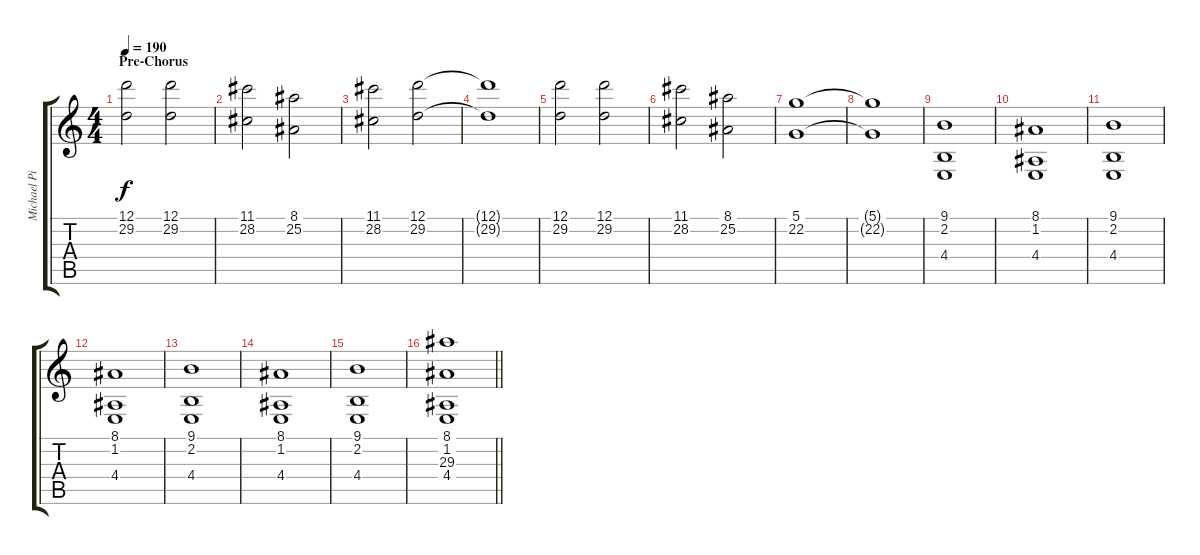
\track ("Michael Pinnella - Keyboard " "Michael Pi") {instrument stringensemble1}
\staff {score tabs}
\tuning (D4 A3 F3 C3 G2 D2) {hide}
\ts (4 4)
\section ("" "Pre-Chorus")
\tempo 190
\clef g2
\ks c
(12.1 29.2).2{dy f volume 10 instrument stringensemble1} (12.1 29.2).2 |
(11.1 28.2).2 (8.1 25.2).2 |
(11.1 28.2).2 (12.1 29.2).2 |
(12.1{t} 29.2{t}).1 |
(12.1 29.2).2 (12.1 29.2).2 |
(11.1 28.2).2 (8.1 25.2).2 |
(5.1 22.2).1 |
(5.1{t} 22.2{t}).1 |
(9.1 2.2 4.4).1{volume 8} |
(8.1 1.2 4.4).1 |
(9.1 2.2 4.4).1 |
(8.1 1.2 4.4).1 |
(9.1 2.2 4.4).1 |
(8.1 1.2 4.4).1 |
(9.1 2.2 4.4).1 |
\barLineRight lightlight
(8.1 1.2 29.3 4.4).1
